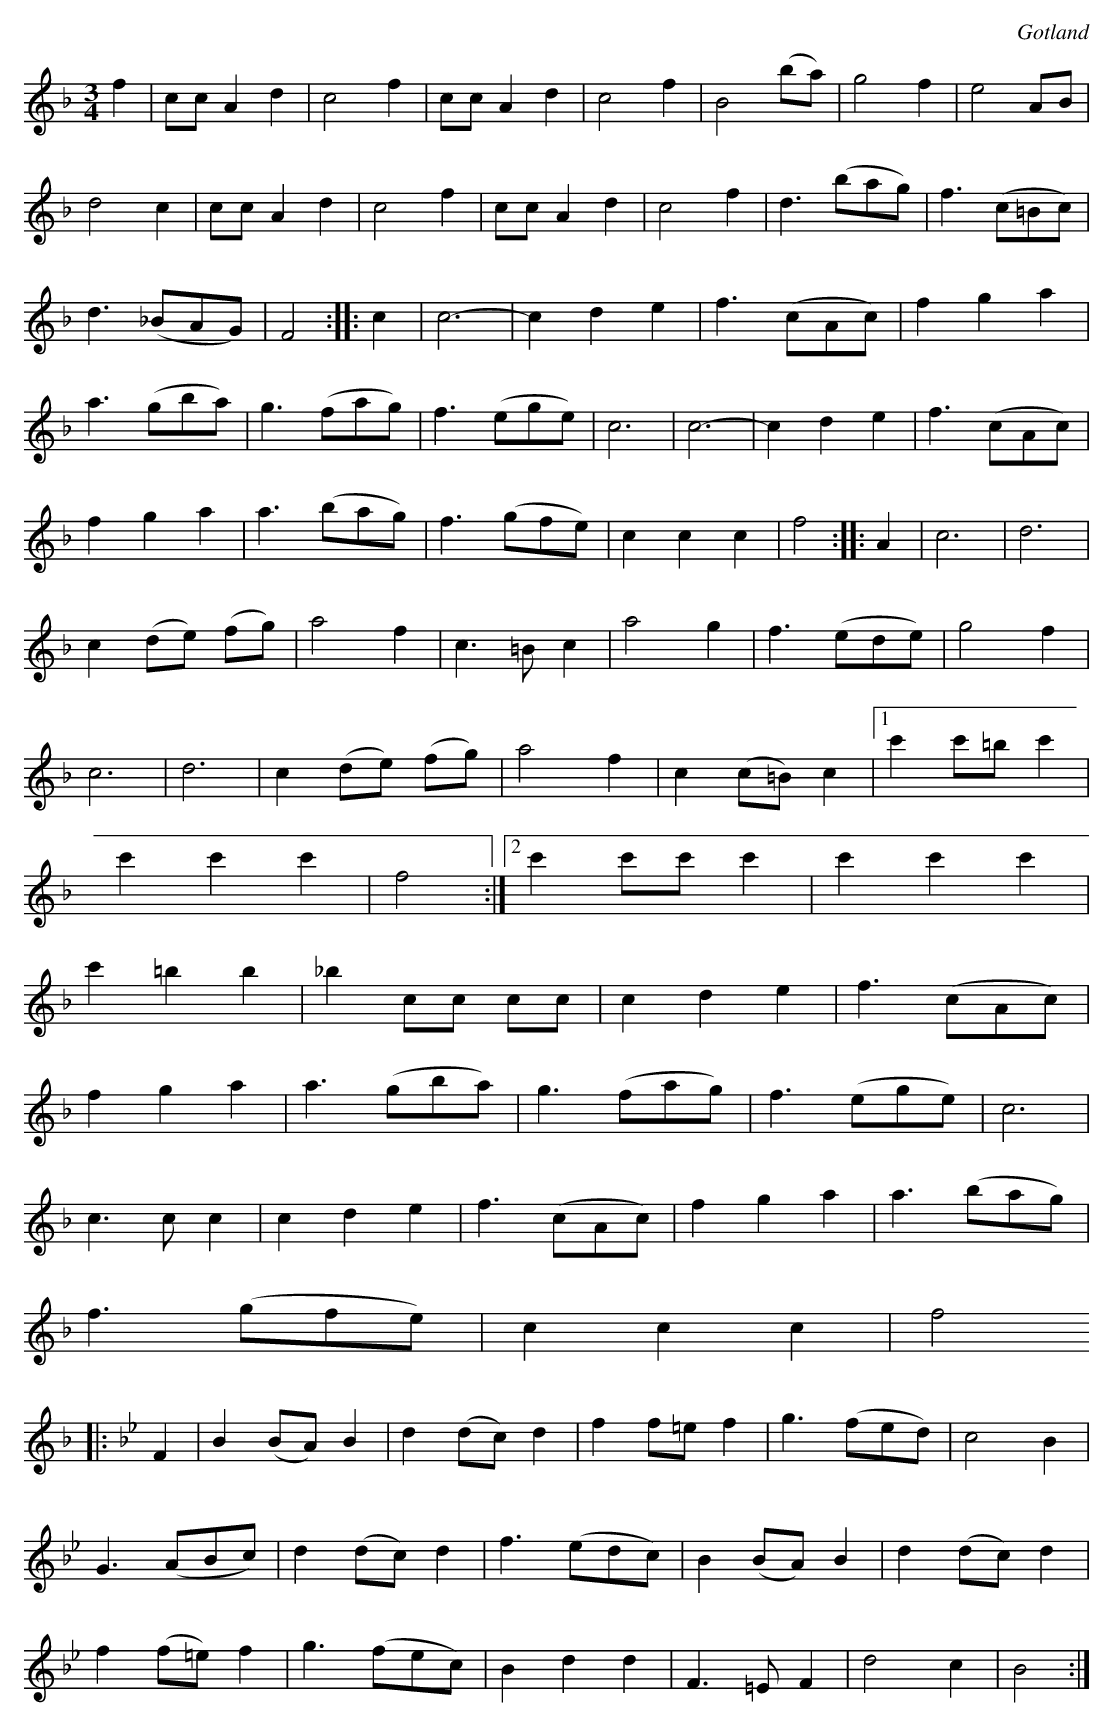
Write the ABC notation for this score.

X:1
T:
f. 1816 p\aa Gotland, sj\"omilit\"ar och \"attling av Erik av Klint, som \
var t. f. landsh\"ovding p\aa Gotland vid ryska invasionen d\"arst\"ades 1808;
O:Gotland
M:3/4
L:1/8
K:F
f2|cc A2 d2|c4 f2|cc A2 d2|c4 f2|B4 (ba)|g4 f2|e4 AB|
d4 c2|cc A2d2|c4 f2|cc A2 d2|c4 f2|d3 (bag)|f3 (c=Bc)|
d3 (_BAG)|F4 ::c2|c6-|c2 d2 e2|f3 (cAc)|f2 g2 a2|
a3 (gba)|g3 (fag)|f3 (ege)|c6|c6-|c2 d2 e2|f3 (cAc)|
f2 g2 a2|a3 (bag)|f3 (gfe)|c2 c2 c2|f4::A2|c6|d6|
c2 (de) (fg)|a4 f2|c3 =B c2|a4 g2|f3 (ede)|g4 f2|
c6|d6|c2 (de) (fg)|a4 f2|c2 (c=B) c2|1 c'2 c'=b c'2|
c'2 c'2c'2|f4:|2 c'2 c'c' c'2|c'2 c'2 c'2|
c'2 =b2 b2|_b2 cc cc|c2 d2 e2|f3 (cAc)|
f2 g2 a2|a3 (gba)|g3 (fag)|f3 (ege)|c6|
c3 c c2|c2 d2 e2|f3 (cAc)|f2 g2 a2|a3 (bag)|
f3 (gfe)|c2 c2 c2|f4
K:Bb
|:F2|B2 (BA) B2|d2 (dc) d2|f2 f=e f2|g3 (fed)|c4 B2|
G3 (ABc)|d2 (dc) d2|f3 (edc)|B2 (BA) B2|d2 (dc) d2|
f2 (f=e) f2|g3 (fec)|B2 d2 d2|F3 =E F2|d4 c2|B4:|
